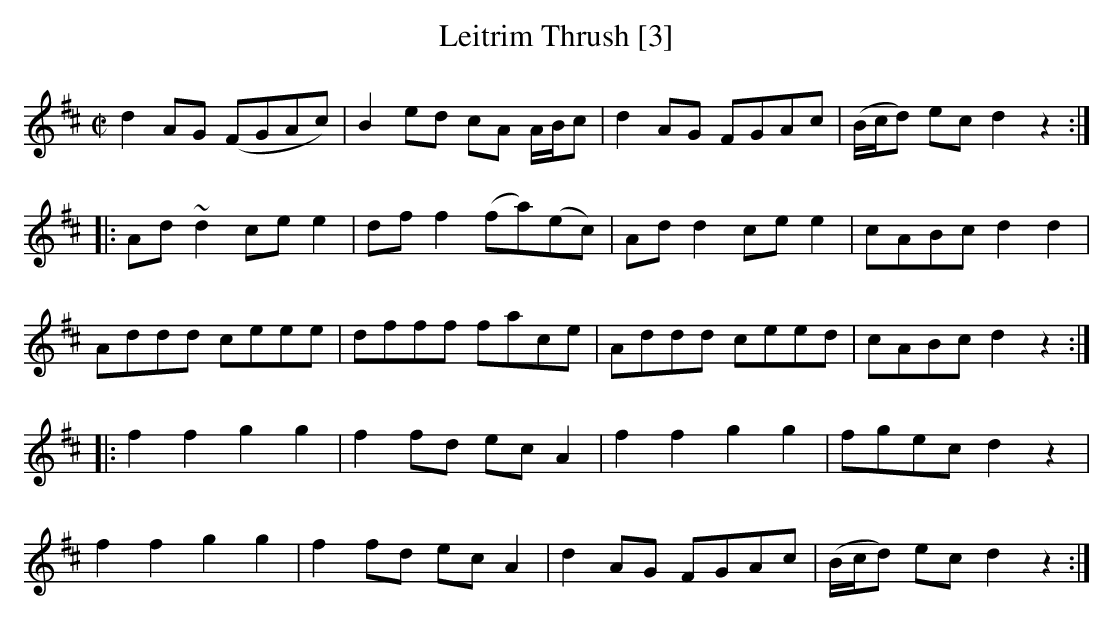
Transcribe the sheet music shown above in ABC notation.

X:1
T:Leitrim Thrush [3]
M:C|
L:1/8
K:D
d2 AG (FGAc)|B2 ed cA A/B/c|d2 AG FGAc|(B/c/d) ec d2z2:|
|:Ad~d2 ce e2|df f2 (fa)(ec)|Ad d2 ce e2|cABc d2d2|
Addd ceee|dfff face|Addd ceed|cABc d2z2:|
|:f2f2g2g2|f2 fd ec A2|f2f2 g2g2|fgec d2 z2|
f2f2g2g2|f2 fd ec A2|d2 AG FGAc|(B/c/d) ec d2z2:|
